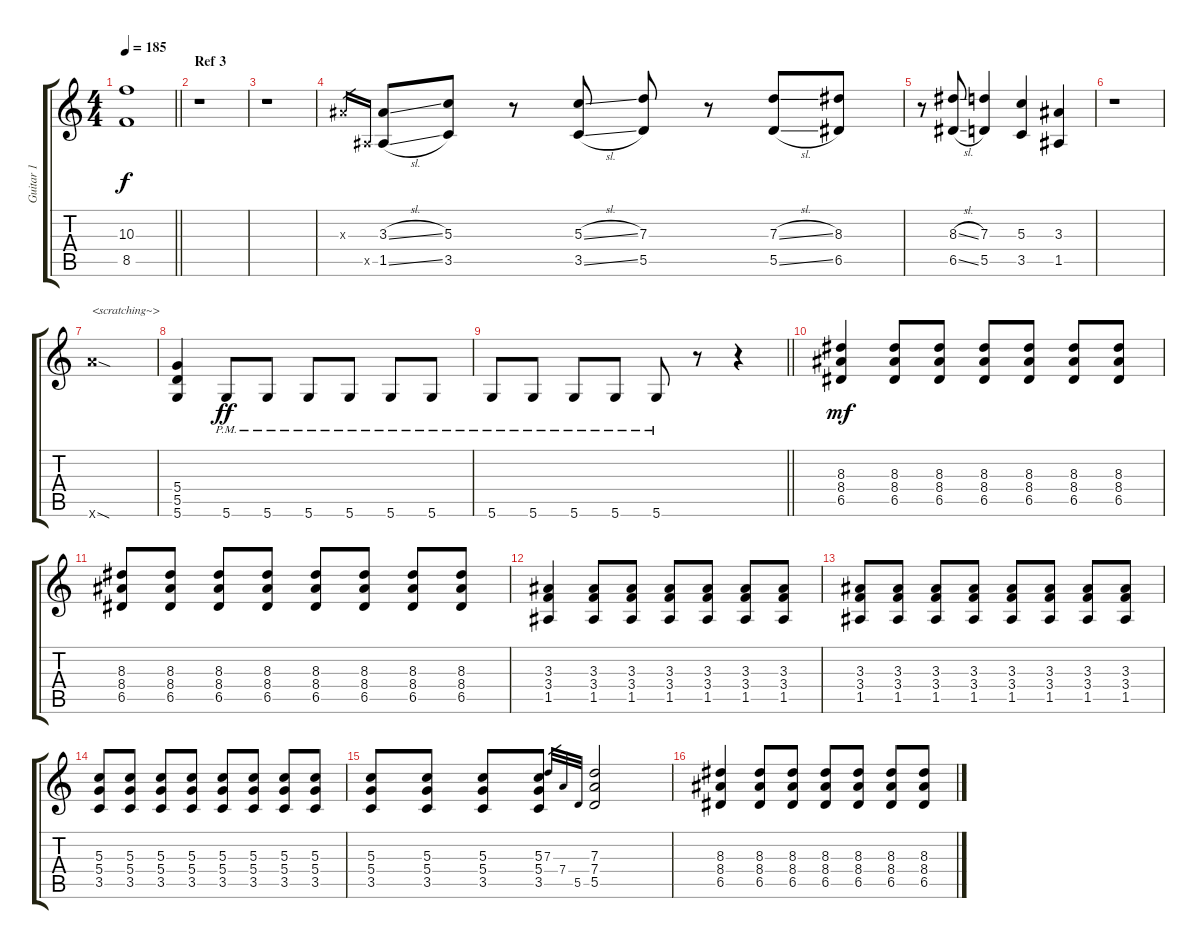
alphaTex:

\track ("Guitar 1" "Guitar 1") {instrument overdrivenguitar}
\staff {score tabs}
\tuning (E4 B3 G3 D3 A2 D2) {hide}
\ts (4 4)
\tempo 185
\clef g2
\barLineRight lightlight
\ks c
(10.3 8.5).1{dy f} |
\section ("" "Ref 3")
r.1 |
r.1 |
3.3{x}.16{gr} 1.5{x}.16{gr} (3.3{sl} 1.5{sl}).8 (5.3 3.5).8 r.8 (5.3{sl} 3.5{sl}).8 (7.3 5.5).8 r.8 (7.3{sl} 5.5{sl}).8 (8.3 6.5).8 |
r.8 (8.3{sl} 6.5{sl}).8 (7.3 5.5).4 (5.3 3.5).4 (3.3 1.5).4 |
r.1 |
19.6{sod x}.1{txt "<scratching~>"} |
(5.4 5.5 5.6).4 5.6{pm}.8{dy ff} 5.6{pm}.8 5.6{pm}.8 5.6{pm}.8 5.6{pm}.8 5.6{pm}.8 |
\barLineRight lightlight
5.6{pm}.8 5.6{pm}.8 5.6{pm}.8 5.6{pm}.8 5.6{pm}.8 r.8 r.4 |
(8.3 8.4 6.5).4{dy mf balance 4} (8.3 8.4 6.5).8 (8.3 8.4 6.5).8 (8.3 8.4 6.5).8 (8.3 8.4 6.5).8 (8.3 8.4 6.5).8 (8.3 8.4 6.5).8 |
(8.3 8.4 6.5).8 (8.3 8.4 6.5).8 (8.3 8.4 6.5).8 (8.3 8.4 6.5).8 (8.3 8.4 6.5).8 (8.3 8.4 6.5).8 (8.3 8.4 6.5).8 (8.3 8.4 6.5).8 |
(3.3 3.4 1.5).4 (3.3 3.4 1.5).8 (3.3 3.4 1.5).8 (3.3 3.4 1.5).8 (3.3 3.4 1.5).8 (3.3 3.4 1.5).8 (3.3 3.4 1.5).8 |
(3.3 3.4 1.5).8 (3.3 3.4 1.5).8 (3.3 3.4 1.5).8 (3.3 3.4 1.5).8 (3.3 3.4 1.5).8 (3.3 3.4 1.5).8 (3.3 3.4 1.5).8 (3.3 3.4 1.5).8 |
(5.3 5.4 3.5).8 (5.3 5.4 3.5).8 (5.3 5.4 3.5).8 (5.3 5.4 3.5).8 (5.3 5.4 3.5).8 (5.3 5.4 3.5).8 (5.3 5.4 3.5).8 (5.3 5.4 3.5).8 |
(5.3 5.4 3.5).8 (5.3 5.4 3.5).8 (5.3 5.4 3.5).8 (5.3 5.4 3.5).8 7.3.32{gr} 7.4.32{gr} 5.5.32{gr} (7.3 7.4 5.5).2 |
(8.3 8.4 6.5).4 (8.3 8.4 6.5).8 (8.3 8.4 6.5).8 (8.3 8.4 6.5).8 (8.3 8.4 6.5).8 (8.3 8.4 6.5).8 (8.3 8.4 6.5).8
